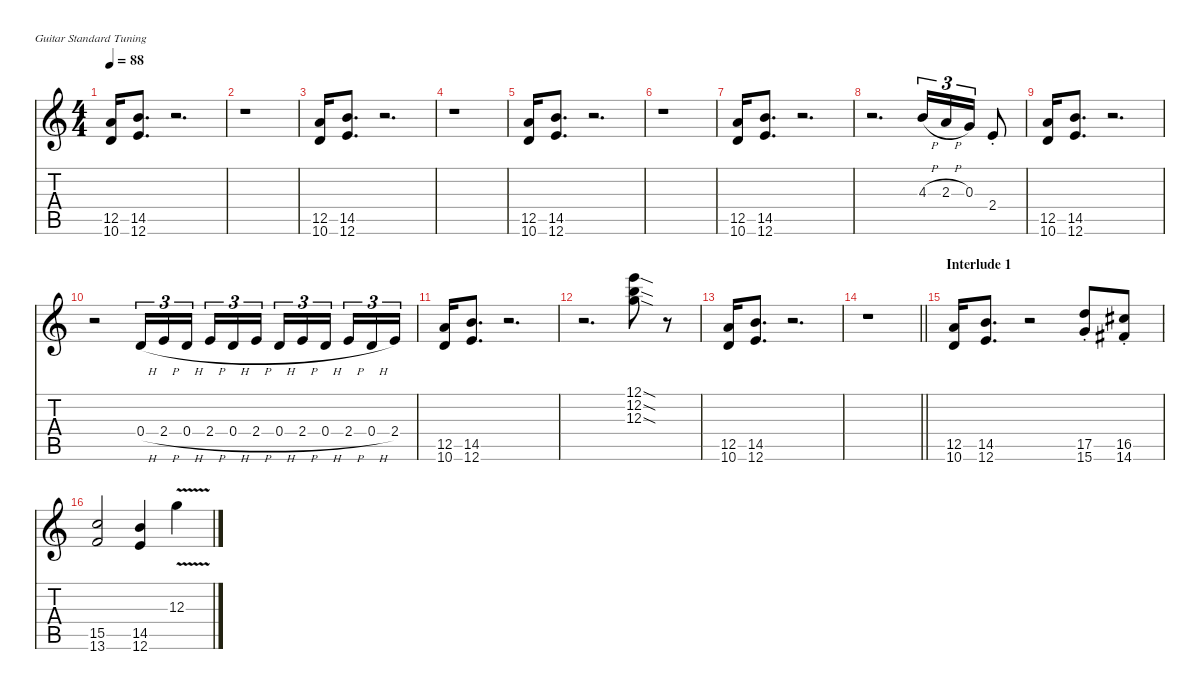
\defaultSystemsLayout 4
\hideDynamics
\bracketExtendMode nobrackets
\singleTrackTrackNamePolicy hidden
\multiTrackTrackNamePolicy hidden
\firstSystemTrackNameMode fullname
\firstSystemTrackNameOrientation horizontal
\otherSystemsTrackNameOrientation horizontal
\track ("Guitar Left" "dist.guit.") {instrument distortionguitar}
\staff {score tabs}
\tuning (E4 B3 G3 D3 A2 E2)
\ts (4 4)
\tempo 88
\clef g2
\ks c
(12.5 10.6).16{dy f beam Up} (14.5 12.6).8{d beam Up} r.2{d beam Up} |
r.1{beam Down} |
(12.5 10.6).16{beam Up} (14.5 12.6).8{d beam Up} r.2{d beam Up} |
r.1{beam Down} |
(12.5 10.6).16{beam Up} (14.5 12.6).8{d beam Up} r.2{d beam Up} |
r.1{beam Down} |
(12.5 10.6).16{beam Up} (14.5 12.6).8{d beam Up} r.2{d beam Up} |
r.2{d beam Down} 4.3{h}.16{tu (3 2) beam Up} 2.3{h}.16{tu (3 2) beam Up} 0.3.16{tu (3 2) beam Up} 2.4{st}.8{beam Up} |
(12.5 10.6).16{beam Up} (14.5 12.6).8{d beam Up} r.2{d beam Up} |
r.2{beam Down} 0.4{h}.16{tu (3 2) beam Up} 2.4{h}.16{tu (3 2) beam Up} 0.4{h}.16{tu (3 2) beam Up} 2.4{h}.16{tu (3 2) beam Up} 0.4{h}.16{tu (3 2) beam Up} 2.4{h}.16{tu (3 2) beam Up} 0.4{h}.16{tu (3 2) beam Up} 2.4{h}.16{tu (3 2) beam Up} 0.4{h}.16{tu (3 2) beam Up} 2.4{h}.16{tu (3 2) beam Up} 0.4{h}.16{tu (3 2) beam Up} 2.4.16{tu (3 2) beam Up} |
(12.5 10.6).16{beam Up} (14.5 12.6).8{d beam Up} r.2{d beam Up} |
r.2{d beam Down} (12.1{sod} 12.2{sod} 12.3{sod}).8{beam Down} r.8{beam Down} |
(12.5 10.6).16{beam Up} (14.5 12.6).8{d beam Up} r.2{d beam Up} |
\barLineRight lightlight
r.1{beam Down} |
\section ("" "Interlude 1")
(12.5 10.6).16{beam Up} (14.5 12.6).8{d beam Up} r.2{beam Up} (17.5{st} 15.6{st}).8{beam Up} (16.5{st acc #} 14.6{st acc #}).8{beam Up} |
(15.5 13.6).2{beam Up} (14.5 12.6).4{beam Up} 12.3{v}.4{beam Down}
